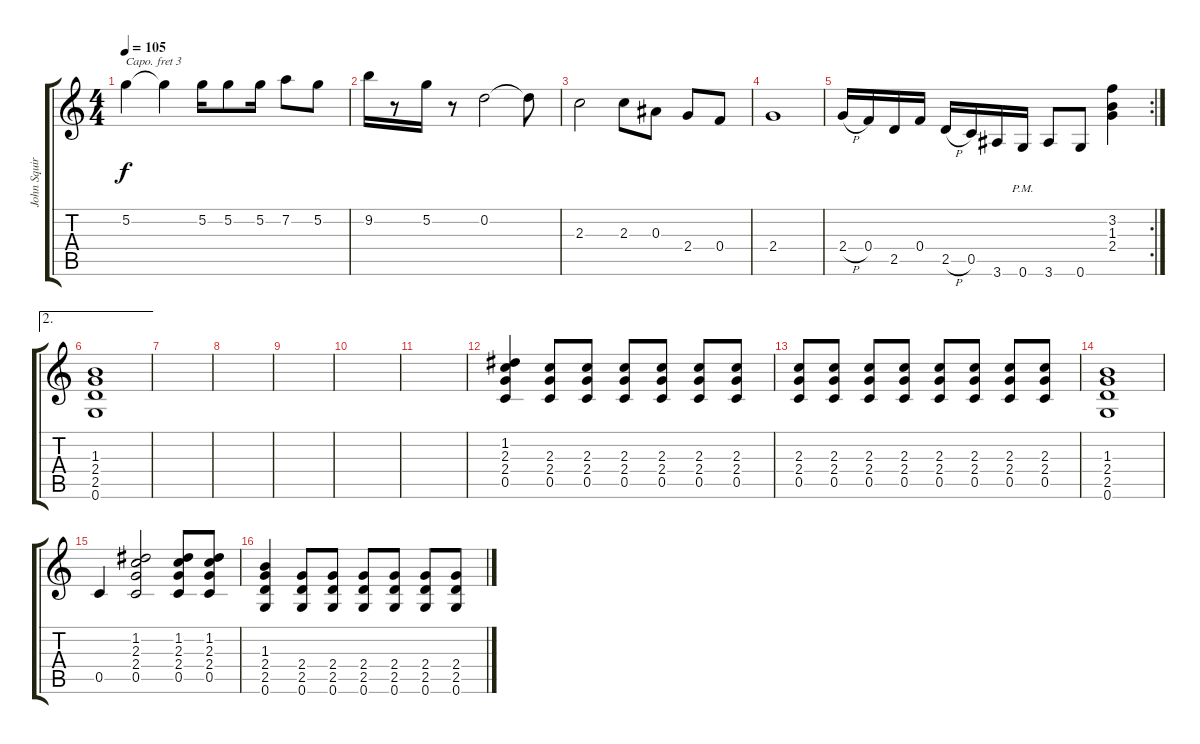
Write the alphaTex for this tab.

\track ("John Squire -guitar" "John Squir") {instrument overdrivenguitar}
\staff {score tabs}
\capo 3
\tuning (E4 B3 G3 D3 A2 E2) {hide}
\ts (4 4)
\tempo 105
\clef g2
\ks c
5.2{t}.4{dy f} 5.2{t}.4 5.2.16 5.2.8 5.2.16 7.2.8 5.2.8 |
9.2.16 r.8 5.2.16 r.8 0.2.2 0.2{t}.8 |
2.3.2 2.3.8 0.3.8 2.4.8 0.4.8 |
2.4.1 |
\rc 2
2.4{h}.16 0.4.16 2.5.16 0.4.16 2.5{h}.16 0.5.16 3.6.16 0.6{pm}.16 3.6.8 0.6.8 (3.2 1.3 2.4).4 |
\ae 2
(1.3 2.4 2.5 0.6).1{volume 13 balance 14 instrument overdrivenguitar} |
|
|
|
|
|
(1.2 2.3 2.4 0.5).4 (2.3 2.4 0.5).8 (2.3 2.4 0.5).8 (2.3 2.4 0.5).8 (2.3 2.4 0.5).8 (2.3 2.4 0.5).8 (2.3 2.4 0.5).8 |
(2.3 2.4 0.5).8 (2.3 2.4 0.5).8 (2.3 2.4 0.5).8 (2.3 2.4 0.5).8 (2.3 2.4 0.5).8 (2.3 2.4 0.5).8 (2.3 2.4 0.5).8 (2.3 2.4 0.5).8 |
(1.3 2.4 2.5 0.6).1 |
0.5.4 (1.2 2.3 2.4 0.5).2 (1.2 2.3 2.4 0.5).8 (1.2 2.3 2.4 0.5).8 |
(1.3 2.4 2.5 0.6).4 (2.4 2.5 0.6).8 (2.4 2.5 0.6).8 (2.4 2.5 0.6).8 (2.4 2.5 0.6).8 (2.4 2.5 0.6).8 (2.4 2.5 0.6).8
